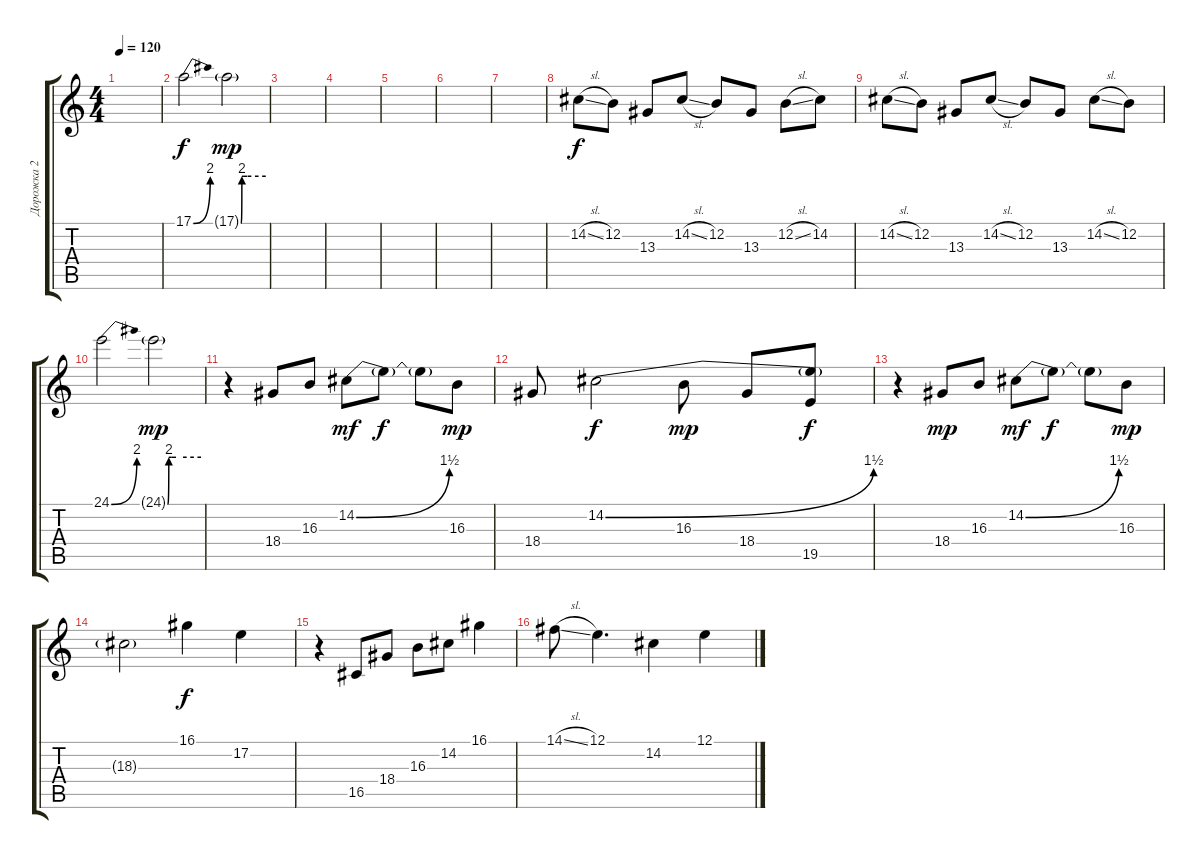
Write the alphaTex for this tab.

\track ("Дорожка 2" "Дорожка 2") {instrument electricpiano1}
\staff {score tabs}
\tuning (E4 B3 G3 D3 A2 E2) {hide}
\ts (4 4)
\tempo 120
\clef g2
\ks c
|
17.1{be (bend 0 0 60 8)}.2{dy f} 17.1{be (custom 0 0 2 8 7 8 15 8 60 8) g}.2{dy mp} |
|
|
|
|
|
14.2{sl}.8{dy f} 12.2.8 13.3.8 14.2{sl}.8 12.2.8 13.3.8 12.2{sl}.8 14.2.8 |
14.2{sl}.8 12.2.8 13.3.8 14.2{sl}.8 12.2.8 13.3.8 14.2{sl}.8 12.2.8 |
24.1{be (bend 0 0 60 8)}.2 24.1{be (custom 0 0 2 8 7 8 15 8 60 8) g}.2{dy mp} |
r.4 18.4.8 16.3.8 14.2{be (bend 0 0 60 6)}.8{dy mf} 14.2{t}.8{dy f} 14.2{t}.8 16.3.8{dy mp} |
18.4.8 14.2{be (bend 0 0 60 6)}.2{dy f} 16.3.8{dy mp} 18.4.8 (14.2{t} 19.5).8{dy f} |
r.4 18.4.8{dy mp} 16.3.8 14.2{be (bend 0 0 60 6)}.8{dy mf} 14.2{t}.8{dy f} 14.2{t}.8 16.3.8{dy mp} |
18.3{g}.2 16.1.4{dy f} 17.2.4 |
r.4 16.5.8 18.4.8 16.3.8 14.2.8 16.1.4 |
14.1{sl}.8 12.1.4{d} 14.2.4 12.1.4
